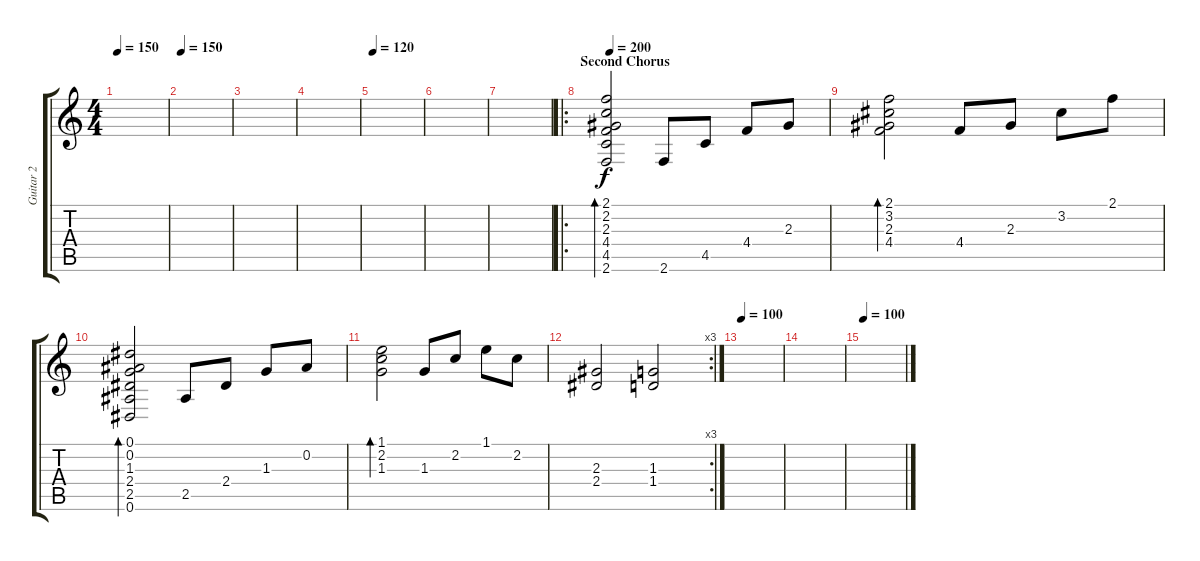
\track ("Guitar 2" "Guitar 2") {instrument distortionguitar}
\staff {score tabs}
\tuning (Eb4 Bb3 Gb3 Db3 Ab2 Eb2) {hide}
\ts (4 4)
\tempo 150
\clef g2
\ks c
|
\tempo 150
|
|
|
\tempo 120
|
|
|
\ro
\section ("" "Second Chorus")
\tempo 200
(2.1 2.2 2.3 4.4 4.5 2.6).2{bd 480} 2.6.8 4.5.8 4.4.8 2.3.8 |
(2.1 3.2 2.3 4.4).2{bd 480} 4.4.8 2.3.8 3.2.8 2.1.8 |
(0.1 0.2 1.3 2.4 2.5 0.6).2{bd 480} 2.5.8 2.4.8 1.3.8 0.2.8 |
(1.1 2.2 1.3).2{bd 480} 1.3.8 2.2.8 1.1.8 2.2.8 |
\rc 3
(2.3 2.4).2 (1.3 1.4).2 |
\tempo 100
|
|
\tempo 100
